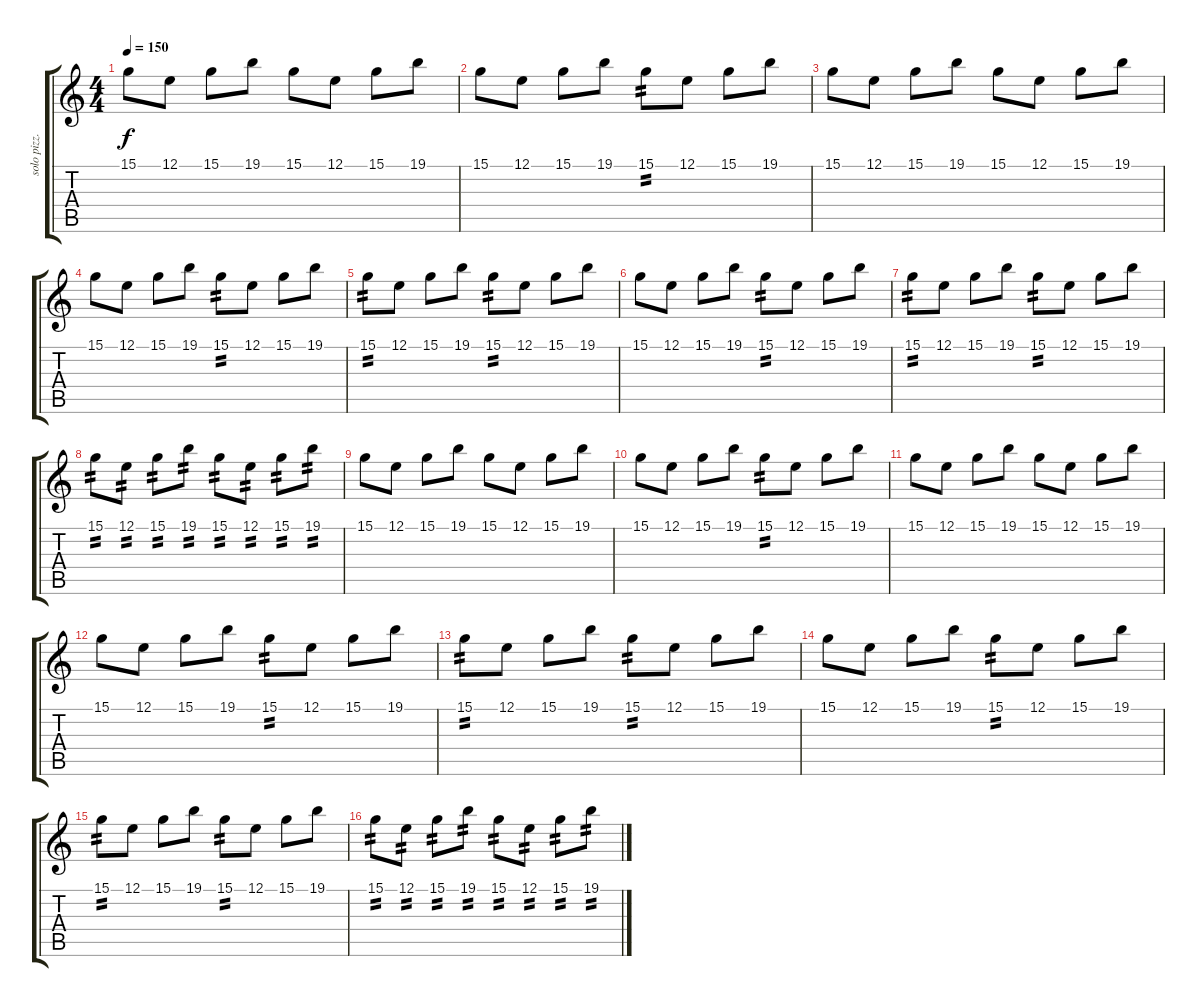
\track ("solo pizz.str" "solo pizz.") {instrument pizzicatostrings}
\staff {score tabs}
\tuning (E4 B3 G3 D3 A2 E2) {hide}
\ts (4 4)
\tempo 150
\clef g2
\ks c
15.1.8{dy f} 12.1.8 15.1.8 19.1.8 15.1.8 12.1.8 15.1.8 19.1.8 |
15.1.8 12.1.8 15.1.8 19.1.8 15.1.8{tp 2} 12.1.8 15.1.8 19.1.8 |
15.1.8 12.1.8 15.1.8 19.1.8 15.1.8 12.1.8 15.1.8 19.1.8 |
15.1.8 12.1.8 15.1.8 19.1.8 15.1.8{tp 2} 12.1.8 15.1.8 19.1.8 |
15.1.8{tp 2} 12.1.8 15.1.8 19.1.8 15.1.8{tp 2} 12.1.8 15.1.8 19.1.8 |
15.1.8 12.1.8 15.1.8 19.1.8 15.1.8{tp 2} 12.1.8 15.1.8 19.1.8 |
15.1.8{tp 2} 12.1.8 15.1.8 19.1.8 15.1.8{tp 2} 12.1.8 15.1.8 19.1.8 |
15.1.8{tp 2} 12.1.8{tp 2} 15.1.8{tp 2} 19.1.8{tp 2} 15.1.8{tp 2} 12.1.8{tp 2} 15.1.8{tp 2} 19.1.8{tp 2} |
15.1.8 12.1.8 15.1.8 19.1.8 15.1.8 12.1.8 15.1.8 19.1.8 |
15.1.8 12.1.8 15.1.8 19.1.8 15.1.8{tp 2} 12.1.8 15.1.8 19.1.8 |
15.1.8 12.1.8 15.1.8 19.1.8 15.1.8 12.1.8 15.1.8 19.1.8 |
15.1.8 12.1.8 15.1.8 19.1.8 15.1.8{tp 2} 12.1.8 15.1.8 19.1.8 |
15.1.8{tp 2} 12.1.8 15.1.8 19.1.8 15.1.8{tp 2} 12.1.8 15.1.8 19.1.8 |
15.1.8 12.1.8 15.1.8 19.1.8 15.1.8{tp 2} 12.1.8 15.1.8 19.1.8 |
15.1.8{tp 2} 12.1.8 15.1.8 19.1.8 15.1.8{tp 2} 12.1.8 15.1.8 19.1.8 |
15.1.8{tp 2} 12.1.8{tp 2} 15.1.8{tp 2} 19.1.8{tp 2} 15.1.8{tp 2} 12.1.8{tp 2} 15.1.8{tp 2} 19.1.8{tp 2}
